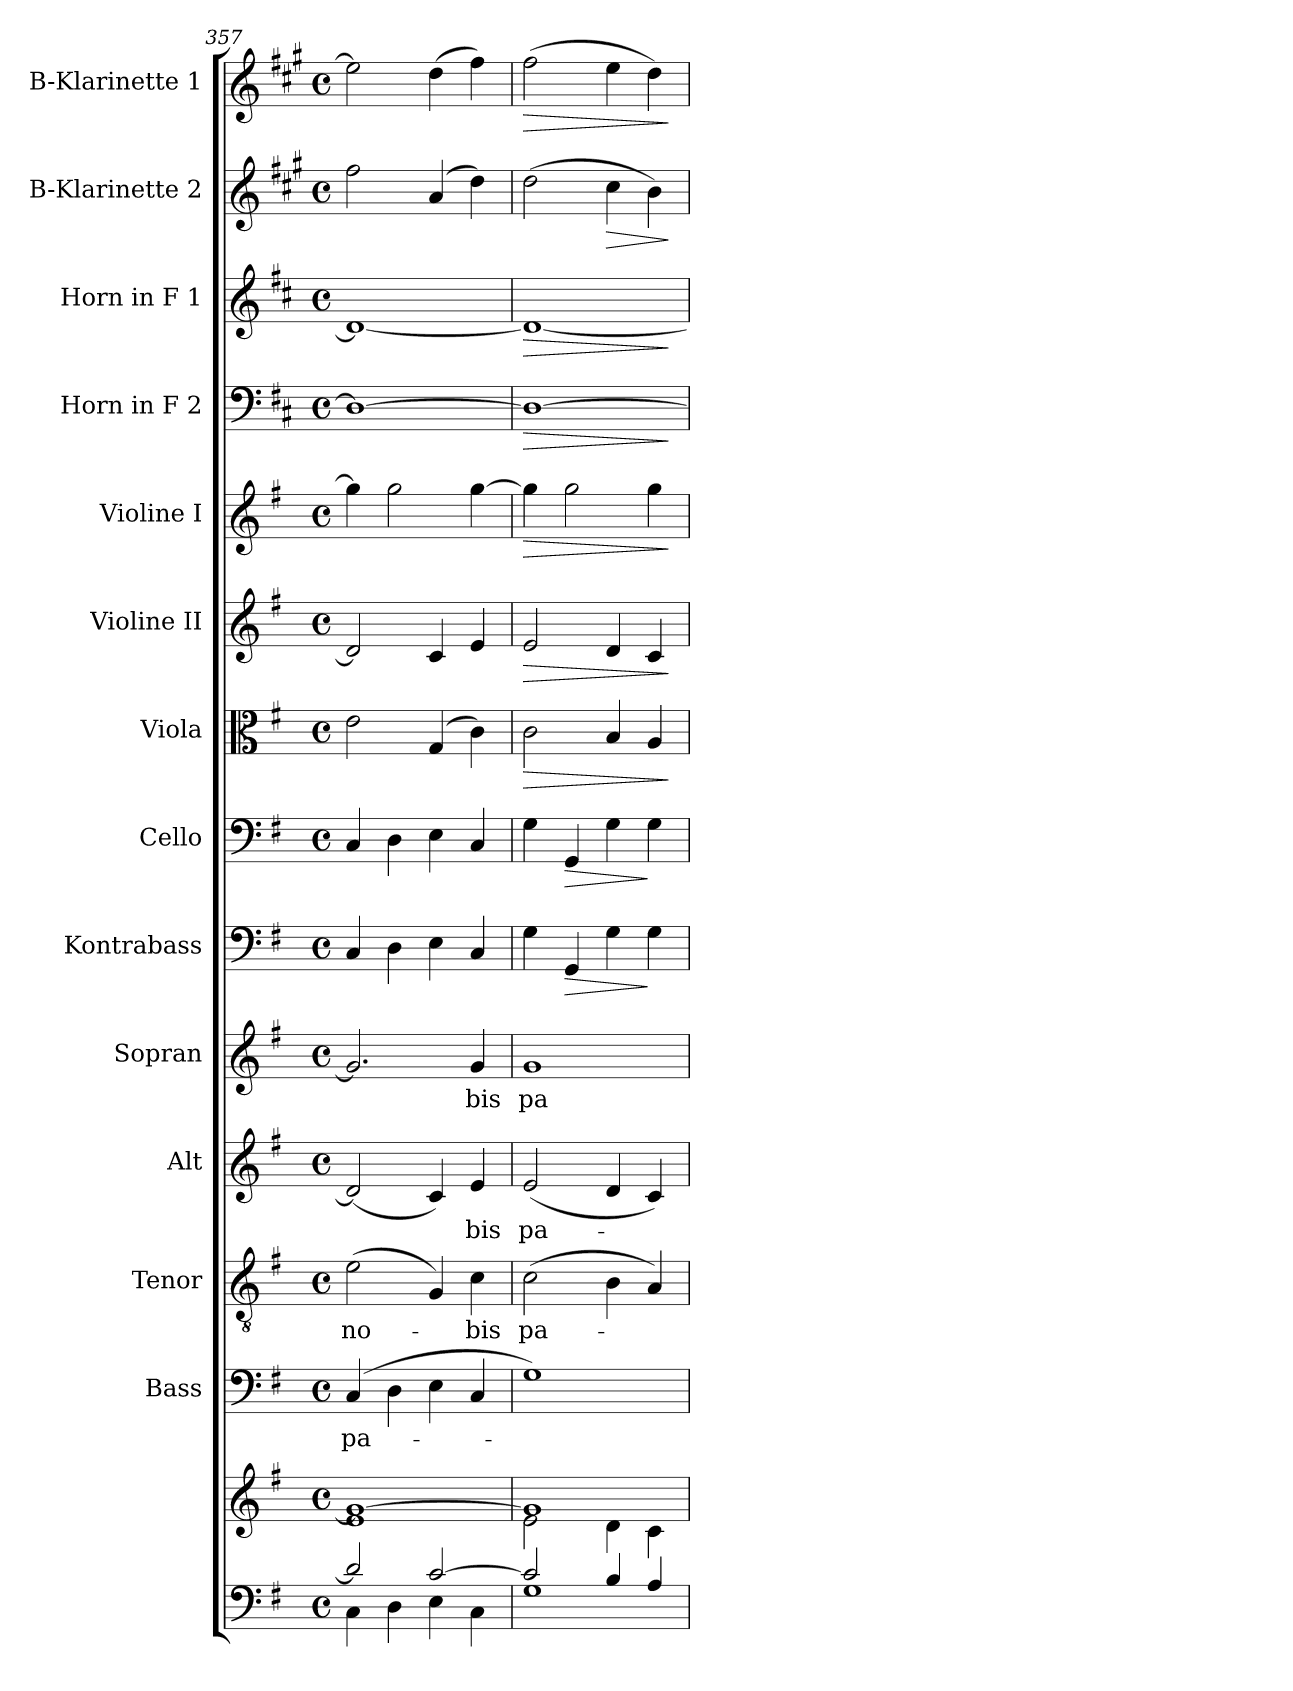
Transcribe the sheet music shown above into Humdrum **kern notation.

**kern	**kern	**kern	**text	**kern	**text	**kern	**text	**kern	**text	**kern	**dynam	**kern	**dynam	**kern	**dynam	**kern	**dynam	**kern	**dynam	**kern	**dynam	**kern	**dynam	**kern	**dynam	**kern	**dynam
*part14	*part14	*part13	*part13	*part12	*part12	*part11	*part11	*part10	*part10	*part9	*part9	*part8	*part8	*part7	*part7	*part6	*part6	*part5	*part5	*part4	*part4	*part3	*part3	*part2	*part2	*part1	*part1
*staff15	*staff14	*staff13	*staff13	*staff12	*staff12	*staff11	*staff11	*staff10	*staff10	*staff9	*staff9	*staff8	*staff8	*staff7	*staff7	*staff6	*staff6	*staff5	*staff5	*staff4	*staff4	*staff3	*staff3	*staff2	*staff2	*staff1	*staff1
*	*	*I"Bass	*	*I"Tenor	*	*I"Alt	*	*I"Sopran	*	*I"Kontrabass	*	*I"Cello	*	*I"Viola	*	*I"Violine II	*	*I"Violine I	*	*I"Horn in F 2	*	*I"Horn in F 1	*	*I"B-Klarinette 2	*	*I"B-Klarinette 1	*
*	*	*I'B.	*	*I'T.	*	*I'A.	*	*I'S.	*	*I'Kb.	*	*	*	*I'Vla.	*	*I'Vl. II	*	*I'Vl. I	*	*	*	*	*	*I'B Kl. 2	*	*I'B Kl. 1	*
*clefF4	*clefG2	*clefF4	*	*clefGv2	*	*clefG2	*	*clefG2	*	*clefF4	*	*clefF4	*	*clefC3	*	*clefG2	*	*clefG2	*	*clefF4	*	*clefG2	*	*clefG2	*	*clefG2	*
*	*	*	*	*	*	*	*	*	*	*ITrd7c12	*	*	*	*	*	*	*	*	*	*ITrd4c7	*	*ITrd4c7	*	*ITrd1c2	*	*ITrd1c2	*
*k[f#]	*k[f#]	*k[f#]	*	*k[f#]	*	*k[f#]	*	*k[f#]	*	*k[f#]	*	*k[f#]	*	*k[f#]	*	*k[f#]	*	*k[f#]	*	*k[f#]	*	*k[f#]	*	*k[f#]	*	*k[f#]	*
*G:	*G:	*G:	*	*G:	*	*G:	*	*G:	*	*G:	*	*G:	*	*G:	*	*G:	*	*G:	*	*G:	*	*G:	*	*G:	*	*G:	*
*M4/4	*M4/4	*M4/4	*	*M4/4	*	*M4/4	*	*M4/4	*	*M4/4	*	*M4/4	*	*M4/4	*	*M4/4	*	*M4/4	*	*M4/4	*	*M4/4	*	*M4/4	*	*M4/4	*
*met(c)	*met(c)	*met(c)	*	*met(c)	*	*met(c)	*	*met(c)	*	*met(c)	*	*met(c)	*	*met(c)	*	*met(c)	*	*met(c)	*	*met(c)	*	*met(c)	*	*met(c)	*	*met(c)	*
=357	=357	=357	=357	=357	=357	=357	=357	=357	=357	=357	=357	=357	=357	=357	=357	=357	=357	=357	=357	=357	=357	=357	=357	=357	=357	=357	=357
*^	*^	*	*	*	*	*	*	*	*	*	*	*	*	*	*	*	*	*	*	*	*	*	*	*	*	*	*
!	!	!	!	!	!LO:LY:b	!	!LO:LY:b	!	!	!	!	!	!	!	!	!	!	!	!	!	!	!	!	!	!	!	!	!	!
2d/]	4C\	1g_	1e	(4C/	pa-	(>2e\	no-	(<2d/]	.	2.g/]	.	4CC/	.	4C/	.	2e\	.	2d/]	.	4gg\]	.	1GG_	.	1G_	.	2ee\	.	2dd\]	.
.	4D\	.	.	4D\	.	.	.	.	.	.	.	4DD\	.	4D\	.	.	.	.	.	2gg\	.	.	.	.	.	.	.	.	.
[>2c/	4E\	.	.	4E\	.	4G/)	.	4c/)	.	.	.	4EE\	.	4E\	.	(4G/	.	4c/	.	.	.	.	.	.	.	(4g/	.	(>4cc\	.
!	!	!	!	!	!	!	!LO:LY:b	!	!LO:LY:b	!	!LO:LY:b	!	!	!	!	!	!	!	!	!	!	!	!	!	!	!	!	!	!
.	4C\	.	.	4C/	.	4c\	-bis	4e/	-bis	4g/	-bis	4CC/	.	4C/	.	4c\)	.	4e/	.	[4gg\	.	.	.	.	.	4cc\)	.	4ee\)	.
=358	=358	=358	=358	=358	=358	=358	=358	=358	=358	=358	=358	=358	=358	=358	=358	=358	=358	=358	=358	=358	=358	=358	=358	=358	=358	=358	=358	=358	=358
!	!	!	!	!	!	!	!LO:LY:b	!	!LO:LY:b	!	!LO:LY:b	!	!	!	!	!	!LO:HP:b	!	!LO:HP:b	!	!LO:HP:b	!	!LO:HP:b	!	!LO:HP:b	!	!	!	!LO:HP:b
2c/]	1G	1g]	2e\	1G)	.	(>2c\	pa-	(<2e/	pa-	1g	pa-	4GG\	.	4G\	.	2c\	>	2e/	>	4gg\]	>	1GG_	>	1G_	>	(>2cc\	.	(>2ee\	>
!	!	!	!	!	!	!	!	!	!	!	!	!	!LO:HP:b	!	!LO:HP:b	!	!	!	!	!	!	!	!	!	!	!	!	!	!
.	.	.	.	.	.	.	.	.	.	.	.	4GGG/	>	4GG/	>	.	.	.	.	2gg\	.	.	.	.	.	.	.	.	.
!	!	!	!	!	!	!	!	!	!	!	!	!	!	!	!	!	!	!	!	!	!	!	!	!	!	!	!LO:HP:b	!	!
4B/	.	.	4d\	.	.	4B\	.	4d/	.	.	.	4GG\	.	4G\	.	4B/	.	4d/	.	.	.	.	.	.	.	4b\	>	4dd\	.
4A/	.	.	4c\	.	.	4A/)	.	4c/)	.	.	.	4GG\	]	4G\	]	4A/	.	4c/	.	4gg\	.	.	.	.	.	4a\)	.	4cc\)	.
*v	*v	*	*	*	*	*	*	*	*	*	*	*	*	*	*	*	*	*	*	*	*	*	*	*	*	*	*	*	*
*	*v	*v	*	*	*	*	*	*	*	*	*	*	*	*	*	*	*	*	*	*	*	*	*	*	*	*	*	*
.	.	.	.	.	.	.	.	.	.	.	.	.	.	.	]	.	]	.	]	.	]	.	]	.	]	.	]
=	=	=	=	=	=	=	=	=	=	=	=	=	=	=	=	=	=	=	=	=	=	=	=	=	=	=	=
*-	*-	*-	*-	*-	*-	*-	*-	*-	*-	*-	*-	*-	*-	*-	*-	*-	*-	*-	*-	*-	*-	*-	*-	*-	*-	*-	*-
